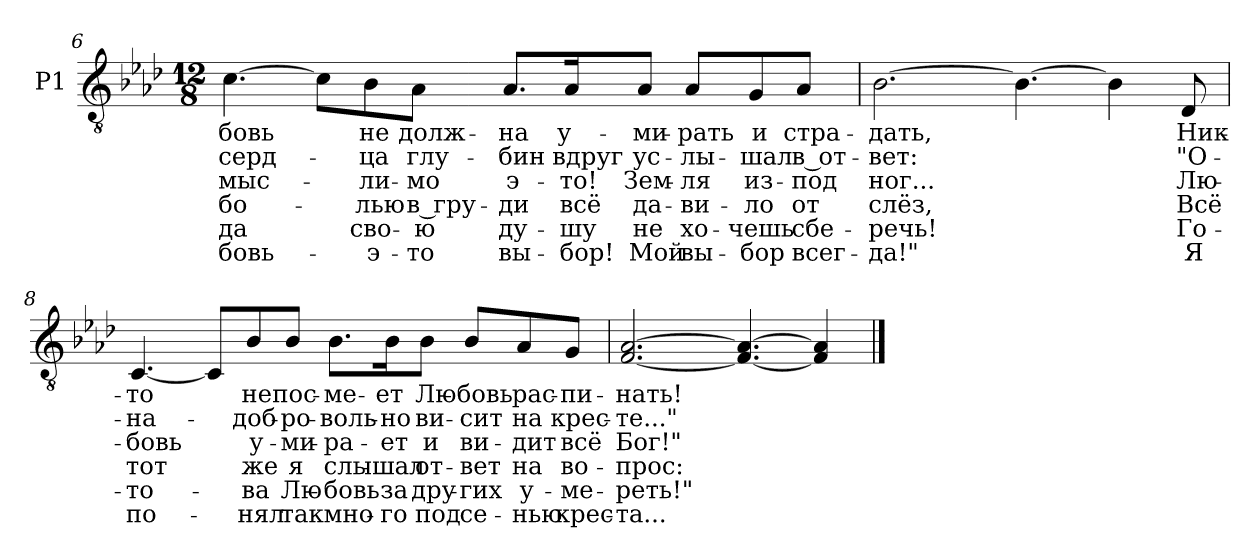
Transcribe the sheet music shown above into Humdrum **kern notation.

**kern	**text	**text	**text	**text	**text	**text
*part1	*part1	*part1	*part1	*part1	*part1	*part1
*staff1	*staff1	*staff1	*staff1	*staff1	*staff1	*staff1
*I"P1	*	*	*	*	*	*
!!LO:LB:g=z
*clefGv2	*	*	*	*	*	*
*ITrd7c12	*	*	*	*	*	*
*k[b-e-a-d-]	*	*	*	*	*	*
*f:	*	*	*	*	*	*
*M12/8	*	*	*	*	*	*
=6	=6	=6	=6	=6	=6	=6
!	!LO:LY:b:color=#000000	!LO:LY:b:color=#000000	!LO:LY:b:color=#000000	!LO:LY:b:color=#000000	!LO:LY:b:color=#000000	!LO:LY:b:color=#000000
[>4.Ci\	-бовь	серд-	-мыс-	бо-	-да	-бовь-
8Ci\L]	.	.	.	.	.	.
!	!LO:LY:b:color=#000000	!LO:LY:b:color=#000000	!LO:LY:b:color=#000000	!LO:LY:b:color=#000000	!LO:LY:b:color=#000000	!LO:LY:b:color=#000000
8BB-i\	не	-ца	-ли-	-лью	сво-	-э-
!	!LO:LY:b:color=#000000	!LO:LY:b:color=#000000	!LO:LY:b:color=#000000	!LO:LY:b:color=#000000	!LO:LY:b:color=#000000	!LO:LY:b:color=#000000
8AA-i\J	долж-	глу-	-мо	в гру-	-ю	-то
!	!LO:LY:b:color=#000000	!LO:LY:b:color=#000000	!LO:LY:b:color=#000000	!LO:LY:b:color=#000000	!LO:LY:b:color=#000000	!LO:LY:b:color=#000000
8.AA-i/L	-на	-бин	э-	-ди	ду-	вы-
!	!LO:LY:b:color=#000000	!LO:LY:b:color=#000000	!LO:LY:b:color=#000000	!LO:LY:b:color=#000000	!LO:LY:b:color=#000000	!LO:LY:b:color=#000000
16AA-i/K	у-	вдруг	-то!	всё	-шу	-бор!
!	!LO:LY:b:color=#000000	!LO:LY:b:color=#000000	!LO:LY:b:color=#000000	!LO:LY:b:color=#000000	!LO:LY:b:color=#000000	!LO:LY:b:color=#000000
8AA-i/J	-ми-	ус-	Зем-	да-	не	Мой
!	!LO:LY:b:color=#000000	!LO:LY:b:color=#000000	!LO:LY:b:color=#000000	!LO:LY:b:color=#000000	!LO:LY:b:color=#000000	!LO:LY:b:color=#000000
8AA-i/L	-рать	-лы-	-ля	-ви-	хо-	вы-
!	!LO:LY:b:color=#000000	!LO:LY:b:color=#000000	!LO:LY:b:color=#000000	!LO:LY:b:color=#000000	!LO:LY:b:color=#000000	!LO:LY:b:color=#000000
8GGi/	и	-шал	из-	-ло	-чешь	-бор
!	!LO:LY:b:color=#000000	!LO:LY:b:color=#000000	!LO:LY:b:color=#000000	!LO:LY:b:color=#000000	!LO:LY:b:color=#000000	!LO:LY:b:color=#000000
8AA-i/J	стра-	в от-	-под	от	сбе-	всег-
=7	=7	=7	=7	=7	=7	=7
!	!LO:LY:b:color=#000000	!LO:LY:b:color=#000000	!LO:LY:b:color=#000000	!LO:LY:b:color=#000000	!LO:LY:b:color=#000000	!LO:LY:b:color=#000000
[>2.BB-i\	-дать,	-вет:	ног...	слёз,	-речь!	-да!"
4.BB-i\_>	.	.	.	.	.	.
4BB-i\]	.	.	.	.	.	.
!	!LO:LY:b:color=#000000	!LO:LY:b:color=#000000	!LO:LY:b:color=#000000	!LO:LY:b:color=#000000	!LO:LY:b:color=#000000	!LO:LY:b:color=#000000
8DD-i/	Ник-	"О-	Лю-	Всё	Го-	Я
!!LO:LB:g=z
=8	=8	=8	=8	=8	=8	=8
!	!LO:LY:b:color=#000000	!LO:LY:b:color=#000000	!LO:LY:b:color=#000000	!LO:LY:b:color=#000000	!LO:LY:b:color=#000000	!LO:LY:b:color=#000000
[<4.CCi/	-то	-на-	-бовь	тот	-то-	по-
8CCi/L]	.	.	.	.	.	.
!	!LO:LY:b:color=#000000	!LO:LY:b:color=#000000	!LO:LY:b:color=#000000	!LO:LY:b:color=#000000	!LO:LY:b:color=#000000	!LO:LY:b:color=#000000
8BB-i/	не	-доб-	у-	же	-ва	-нял
!	!LO:LY:b:color=#000000	!LO:LY:b:color=#000000	!LO:LY:b:color=#000000	!LO:LY:b:color=#000000	!LO:LY:b:color=#000000	!LO:LY:b:color=#000000
8BB-i/J	пос-	-ро-	-ми-	я	Лю-	так
!	!LO:LY:b:color=#000000	!LO:LY:b:color=#000000	!LO:LY:b:color=#000000	!LO:LY:b:color=#000000	!LO:LY:b:color=#000000	!LO:LY:b:color=#000000
8.BB-i\L	-ме-	-воль-	-ра-	слы-	-бовь	мно-
!	!LO:LY:b:color=#000000	!LO:LY:b:color=#000000	!LO:LY:b:color=#000000	!LO:LY:b:color=#000000	!LO:LY:b:color=#000000	!LO:LY:b:color=#000000
16BB-i\K	-ет	-но	-ет	-шал	за	-го
!	!LO:LY:b:color=#000000	!LO:LY:b:color=#000000	!LO:LY:b:color=#000000	!LO:LY:b:color=#000000	!LO:LY:b:color=#000000	!LO:LY:b:color=#000000
8BB-i\J	Лю-	ви-	и	от-	дру-	под
!	!LO:LY:b:color=#000000	!LO:LY:b:color=#000000	!LO:LY:b:color=#000000	!LO:LY:b:color=#000000	!LO:LY:b:color=#000000	!LO:LY:b:color=#000000
8BB-i/L	-бовь	-сит	ви-	-вет	-гих	се-
!	!LO:LY:b:color=#000000	!LO:LY:b:color=#000000	!LO:LY:b:color=#000000	!LO:LY:b:color=#000000	!LO:LY:b:color=#000000	!LO:LY:b:color=#000000
8AA-i/	рас-	на	-дит	на	у-	-нью
!	!LO:LY:b:color=#000000	!LO:LY:b:color=#000000	!LO:LY:b:color=#000000	!LO:LY:b:color=#000000	!LO:LY:b:color=#000000	!LO:LY:b:color=#000000
8GGi/J	-пи-	крес-	всё	во-	-ме-	крес-
=9	=9	=9	=9	=9	=9	=9
!	!LO:LY:b:color=#000000	!LO:LY:b:color=#000000	!LO:LY:b:color=#000000	!LO:LY:b:color=#000000	!LO:LY:b:color=#000000	!LO:LY:b:color=#000000
[<2.FFi/ [>2.AA-i	-нать!	-те..."	Бог!"	-прос:	-реть!"	-та...
4.FFi/_< 4.AA-i_>	.	.	.	.	.	.
4FFi/] 4AA-i]	.	.	.	.	.	.
==	==	==	==	==	==	==
*-	*-	*-	*-	*-	*-	*-
